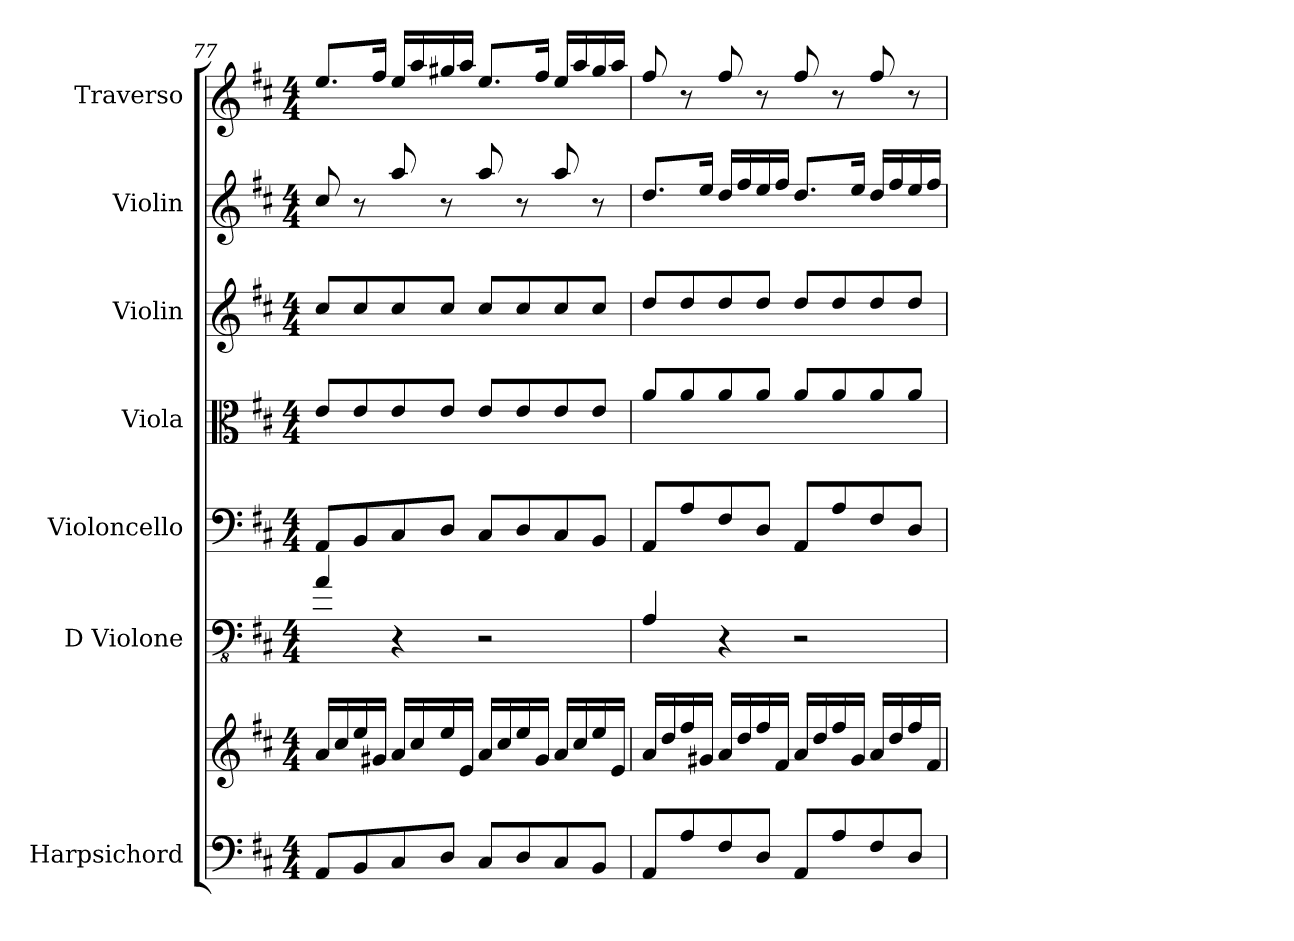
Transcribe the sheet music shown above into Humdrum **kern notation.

**kern	**kern	**kern	**kern	**kern	**kern	**kern	**kern
*part7	*part7	*part6	*part5	*part4	*part3	*part2	*part1
*staff8	*staff7	*staff6	*staff5	*staff4	*staff3	*staff2	*staff1
*I"Harpsichord	*	*I"D Violone	*I"Violoncello	*I"Viola	*I"Violin	*I"Violin	*I"Traverso
*I'Hch.	*	*I'D Vne.	*I'Vc.	*I'Vla.	*I'Vln.	*I'Vln.	*I'Trv.
*clefF4	*clefG2	*clefFv4	*clefF4	*clefC3	*clefG2	*clefG2	*clefG2
*	*	*ITrd7c12	*	*	*	*	*
*k[f#c#]	*k[f#c#]	*k[f#c#]	*k[f#c#]	*k[f#c#]	*k[f#c#]	*k[f#c#]	*k[f#c#]
*M4/4	*M4/4	*M4/4	*M4/4	*M4/4	*M4/4	*M4/4	*M4/4
=77	=77	=77	=77	=77	=77	=77	=77
8AA/L	16a/LL	4AA/	8AA/L	8e/L	8cc#/L	8cc#/	8.ee/L
.	16cc#/	.	.	.	.	.	.
8BB/	16ee/	.	8BB/	8e/	8cc#/	8r	.
.	16g#X/JJ	.	.	.	.	.	16ff#/Jk
8C#/	16a/LL	4r	8C#/	8e/	8cc#/	8aa/	16ee/LL
.	16cc#/	.	.	.	.	.	16aa/
8D/J	16ee/	.	8D/J	8e/J	8cc#/J	8r	16gg#X/
.	16e/JJ	.	.	.	.	.	16aa/JJ
8C#/L	16a/LL	2r	8C#/L	8e/L	8cc#/L	8aa/	8.ee/L
.	16cc#/	.	.	.	.	.	.
8D/	16ee/	.	8D/	8e/	8cc#/	8r	.
.	16g#/JJ	.	.	.	.	.	16ff#/Jk
8C#/	16a/LL	.	8C#/	8e/	8cc#/	8aa/	16ee/LL
.	16cc#/	.	.	.	.	.	16aa/
8BB/J	16ee/	.	8BB/J	8e/J	8cc#/J	8r	16gg#/
.	16e/JJ	.	.	.	.	.	16aa/JJ
!!LO:PB:g=z
=78	=78	=78	=78	=78	=78	=78	=78
8AA/L	16a/LL	4AAA/	8AA/L	8a/L	8dd/L	8.dd/L	8ff#/
.	16dd/	.	.	.	.	.	.
8A/	16ff#/	.	8A/	8a/	8dd/	.	8r
.	16g#X/JJ	.	.	.	.	16ee/Jk	.
8F#/	16a/LL	4r	8F#/	8a/	8dd/	16dd/LL	8ff#/
.	16dd/	.	.	.	.	16ff#/	.
8D/J	16ff#/	.	8D/J	8a/J	8dd/J	16ee/	8r
.	16f#/JJ	.	.	.	.	16ff#/JJ	.
8AA/L	16a/LL	2r	8AA/L	8a/L	8dd/L	8.dd/L	8ff#/
.	16dd/	.	.	.	.	.	.
8A/	16ff#/	.	8A/	8a/	8dd/	.	8r
.	16g#/JJ	.	.	.	.	16ee/Jk	.
8F#/	16a/LL	.	8F#/	8a/	8dd/	16dd/LL	8ff#/
.	16dd/	.	.	.	.	16ff#/	.
8D/J	16ff#/	.	8D/J	8a/J	8dd/J	16ee/	8r
.	16f#/JJ	.	.	.	.	16ff#/JJ	.
=	=	=	=	=	=	=	=
*-	*-	*-	*-	*-	*-	*-	*-
